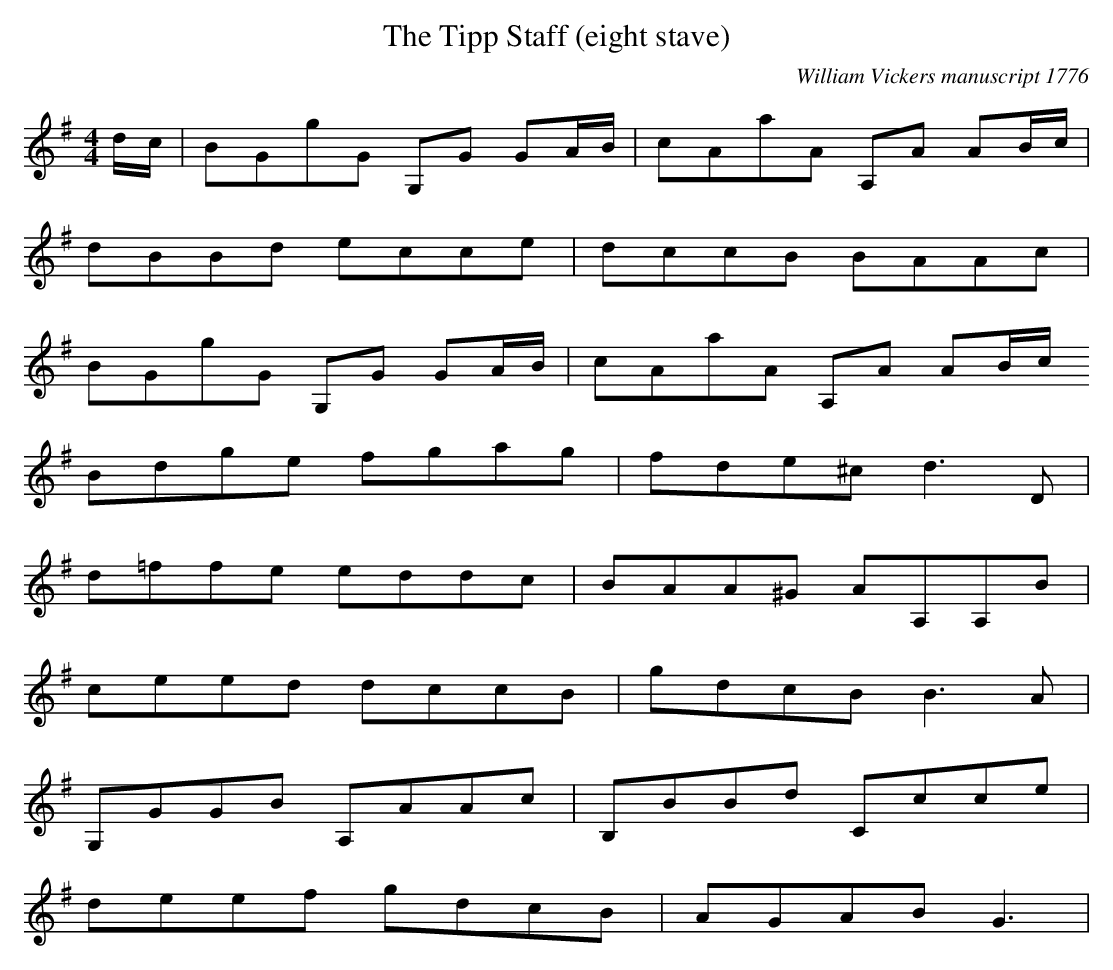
X:1
T:Tipp Staff (eight stave), The
C:William Vickers manuscript 1776
M:4/4
L:1/8
K:G
d/c/|BGgG G,G GA/2B/2|cAaA A,A AB/2c/2|
dBBd ecce|dccB BAAc|
BGgG G,G GA/2B/2|cAaA A,A AB/2c/2
Bdge fgag|fde^c d3 D|
d=ffe eddc|BAA^G AA,A,B|
ceed dccB|gdcB B3 A|
G,GGB A,AAc|B,BBd Ccce|
deef gdcB|AGAB G3|
W:
W:
